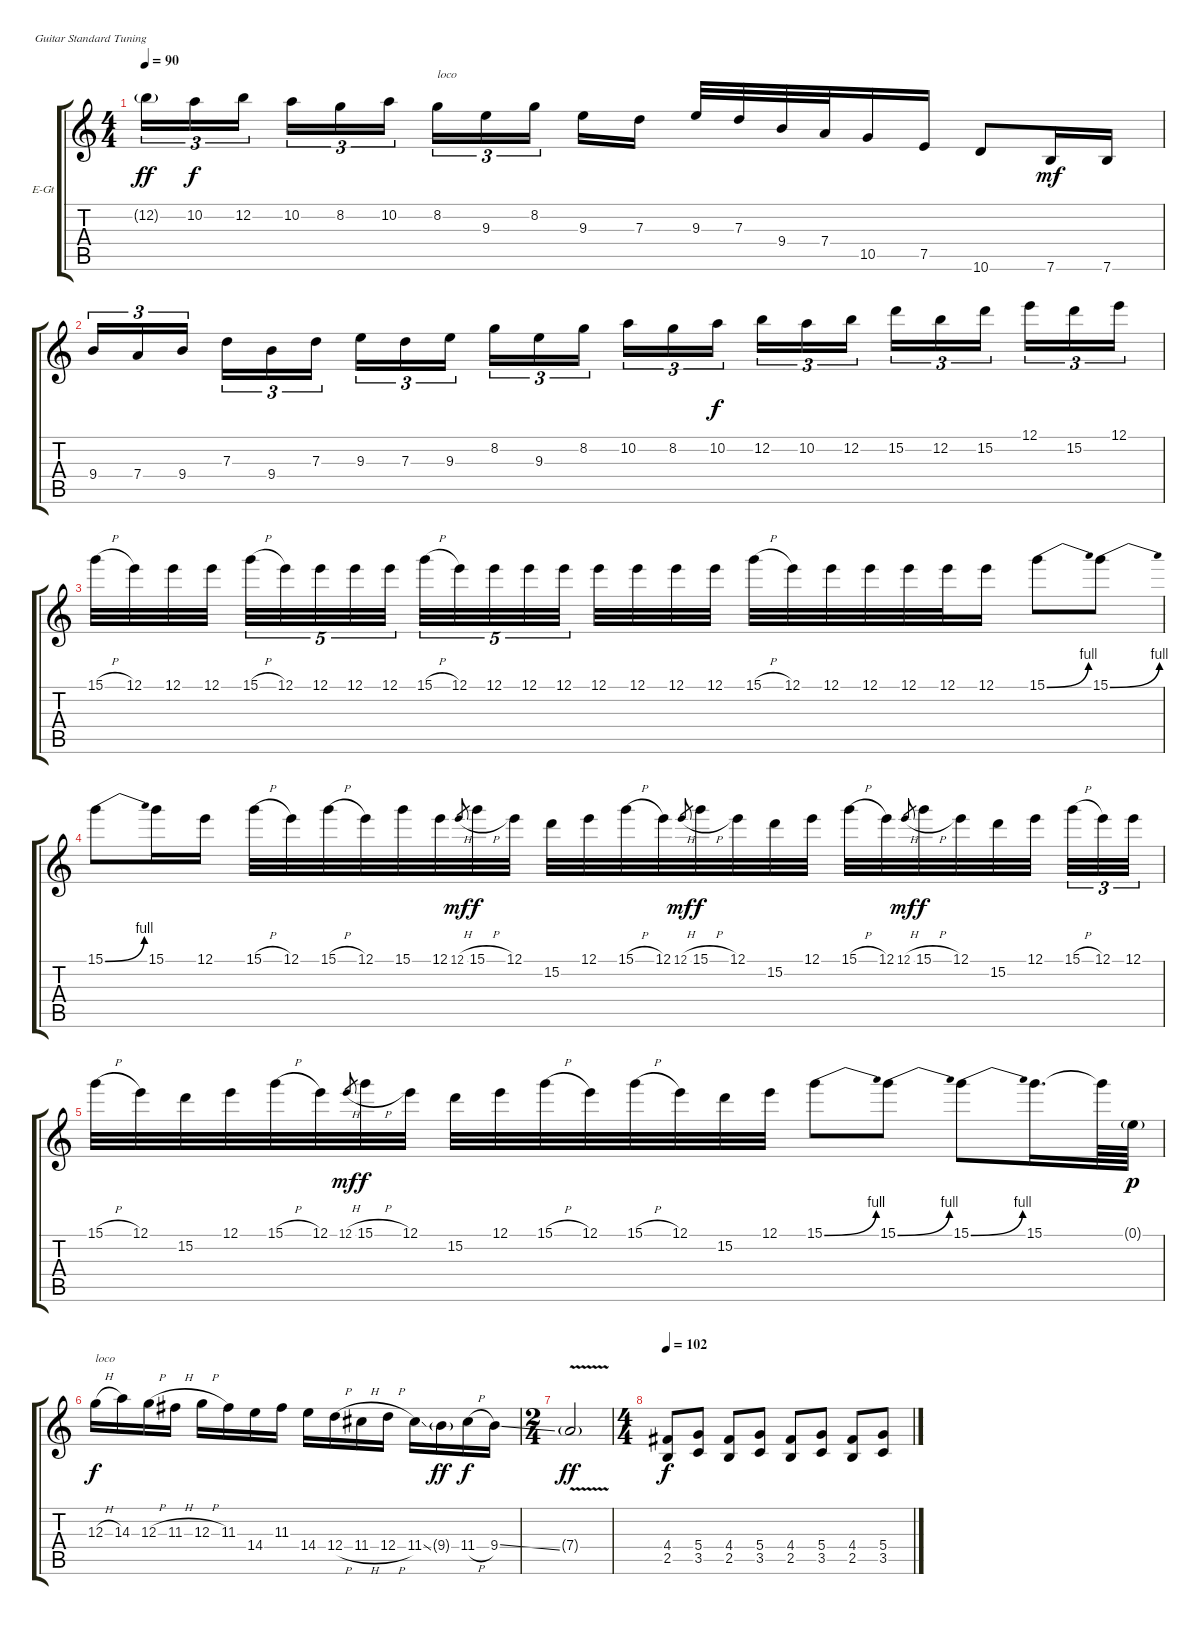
\bracketExtendMode groupsimilarinstruments
\firstSystemTrackNameOrientation horizontal
\otherSystemsTrackNameOrientation horizontal
\track ("Gtr II Lead" "E-Gt") {instrument overdrivenguitar}
\staff {score tabs}
\tuning (E4 B3 G3 D3 A2 E2)
\ts (4 4)
\tempo 90
\clef g2
\ks c
12.2{g}.16{tu (3 2) dy ff} 10.2.16{tu (3 2) dy f} 12.2.16{tu (3 2)} 10.2.16{tu (3 2)} 8.2.16{tu (3 2)} 10.2.16{tu (3 2)} 8.2.16{tu (3 2) txt "loco"} 9.3.16{tu (3 2)} 8.2.16{tu (3 2)} 9.3.16 7.3.16 9.3.32 7.3.32 9.4.32 7.4.32 10.5.16 7.5.16 10.6.8 7.6.16{dy mf} 7.6.16 |
9.4.16{tu (3 2)} 7.4.16{tu (3 2)} 9.4.16{tu (3 2)} 7.3.16{tu (3 2)} 9.4.16{tu (3 2)} 7.3.16{tu (3 2)} 9.3.16{tu (3 2)} 7.3.16{tu (3 2)} 9.3.16{tu (3 2)} 8.2.16{tu (3 2)} 9.3.16{tu (3 2)} 8.2.16{tu (3 2)} 10.2.16{tu (3 2)} 8.2.16{tu (3 2)} 10.2.16{tu (3 2) dy f} 12.2.16{tu (3 2)} 10.2.16{tu (3 2)} 12.2.16{tu (3 2)} 15.2.16{tu (3 2)} 12.2.16{tu (3 2)} 15.2.16{tu (3 2)} 12.1.16{tu (3 2)} 15.2.16{tu (3 2)} 12.1.16{tu (3 2)} |
15.1{h}.32 12.1.32 12.1.32 12.1.32 15.1{h}.32{tu (5 4)} 12.1.32{tu (5 4)} 12.1.32{tu (5 4)} 12.1.32{tu (5 4)} 12.1.32{tu (5 4)} 15.1{h}.32{tu (5 4)} 12.1.32{tu (5 4)} 12.1.32{tu (5 4)} 12.1.32{tu (5 4)} 12.1.32{tu (5 4)} 12.1.32 12.1.32 12.1.32 12.1.32 15.1{h}.32 12.1.32 12.1.32 12.1.32 12.1.32 12.1.32 12.1.16 15.1{be (bend 0 0 60 4)}.8 15.1{be (bend 0 0 60 4)}.8 |
15.1{be (bend 0 0 60 4)}.8 15.1.16 12.1.16 15.1{h}.32 12.1.32 15.1{h}.32 12.1.32 15.1.32 12.1.32 12.1{h}.8{gr dy mf} 15.1{h}.32{dy f} 12.1.32 15.2.32 12.1.32 15.1{h}.32 12.1.32 12.1{h}.8{gr dy mf} 15.1{h}.32{dy f} 12.1.32 15.2.32 12.1.32 15.1{h}.32 12.1.32 12.1{h}.8{gr dy mf} 15.1{h}.32{dy f} 12.1.32 15.2.32 12.1.32 15.1{h}.32{tu (3 2)} 12.1.32{tu (3 2)} 12.1.32{tu (3 2)} |
15.1{h}.32 12.1.32 15.2.32 12.1.32 15.1{h}.32 12.1.32 12.1{h}.8{gr dy mf} 15.1{h}.32{dy f} 12.1.32 15.2.32 12.1.32 15.1{h}.32 12.1.32 15.1{h}.32 12.1.32 15.2.32 12.1.32 15.1{be (bend 0 0 60 4)}.8 15.1{be (bend 0 0 60 4)}.8 15.1{be (bend 0 0 60 4)}.8 15.1.16{d} 15.1{t}.64 0.1{g}.64{dy p} |
12.3{h}.16{txt "loco" dy f} 14.3.16 12.3{h}.16 11.3{h}.16 12.3{h}.16 11.3.16 14.4.16 11.3.16 14.4.16 12.4{h}.16 11.4{h}.16 12.4{h}.16 11.4{ss}.16 9.4{g}.16{dy ff} 11.4{h}.16{dy f} 9.4{ss}.16 |
\ts (2 4)
\beaming (8 2 2)
7.4{v g}.2{dy ff} |
\ts (4 4)
\beaming (8 2 2 2 2)
\tempo 102
(4.4 2.5).8{dy f} (5.4 3.5).8 (4.4 2.5).8 (5.4 3.5).8 (4.4 2.5).8 (5.4 3.5).8 (4.4 2.5).8 (5.4 3.5).8
